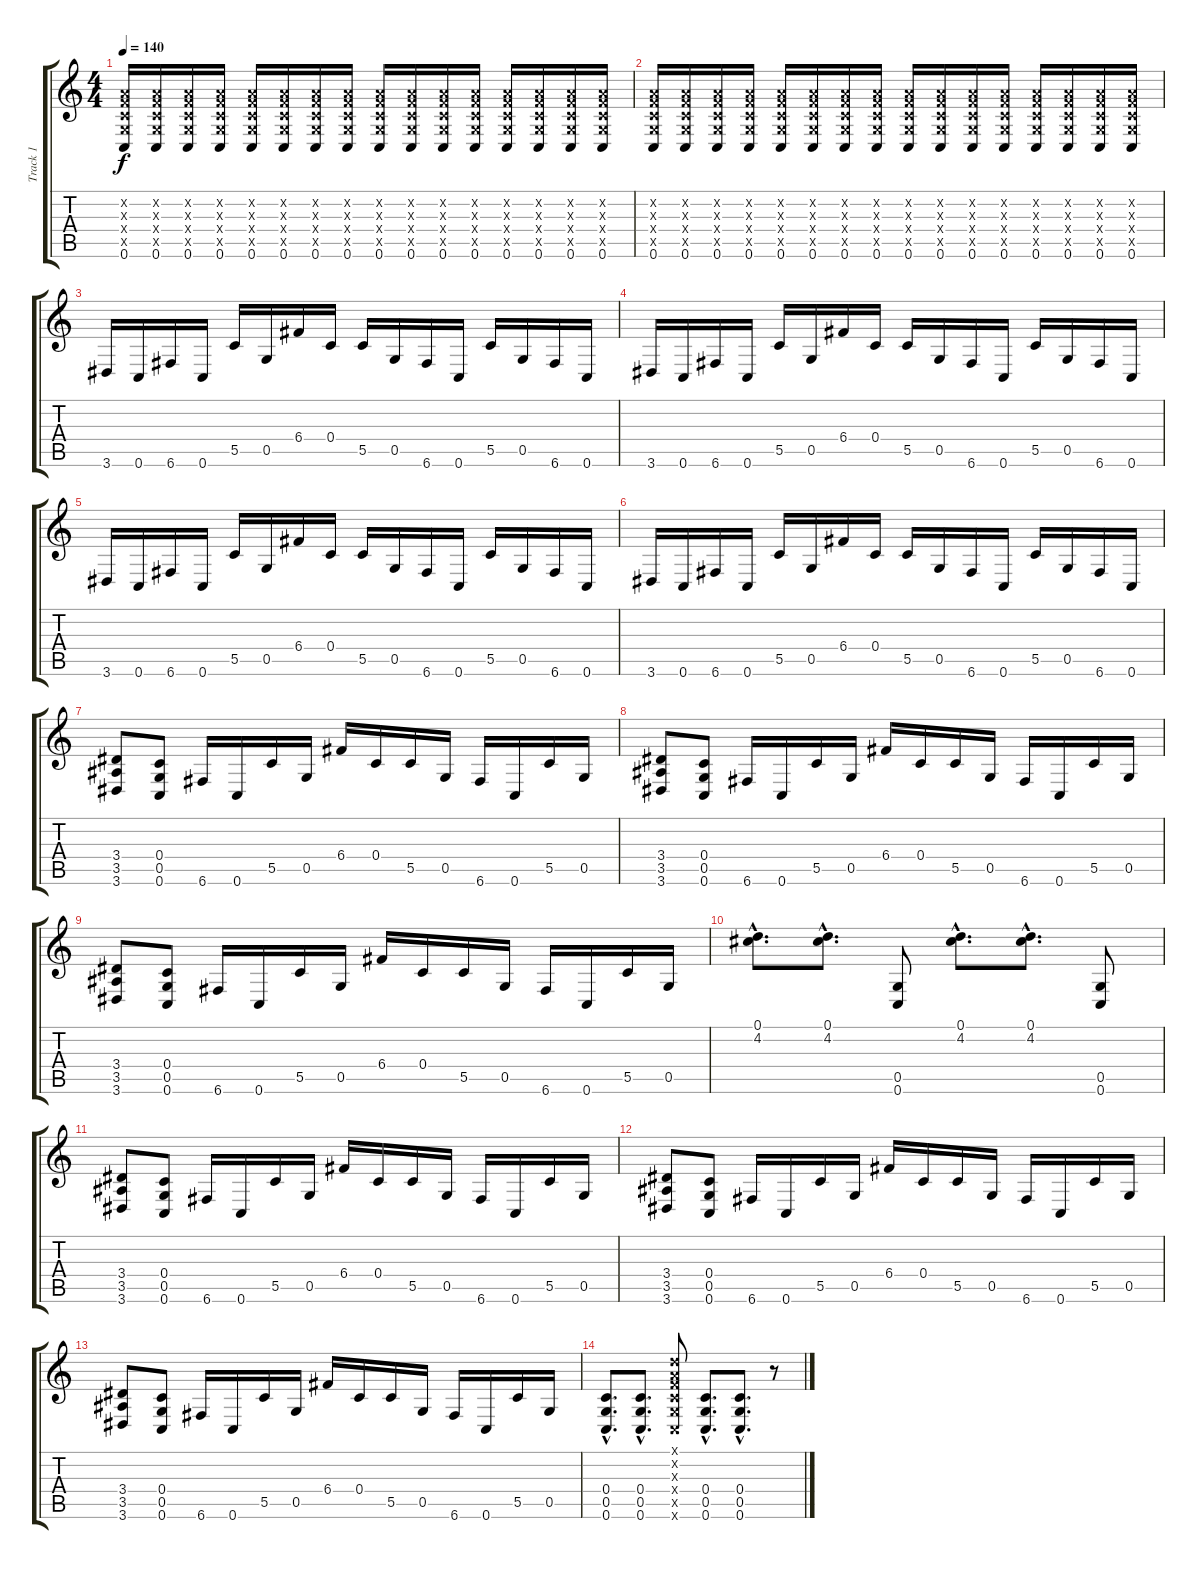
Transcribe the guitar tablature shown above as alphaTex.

\track ("Track 1" "Track 1") {instrument distortionguitar}
\staff {score tabs}
\tuning (D4 A3 F3 C3 G2 C2) {hide}
\ts (4 4)
\tempo 140
\clef g2
\ks c
(0.2{x} 0.3{x} 0.4{x} 0.5{x} 0.6).16{dy f} (0.2{x} 0.3{x} 0.4{x} 0.5{x} 0.6).16 (0.2{x} 0.3{x} 0.4{x} 0.5{x} 0.6).16 (0.2{x} 0.3{x} 0.4{x} 0.5{x} 0.6).16 (0.2{x} 0.3{x} 0.4{x} 0.5{x} 0.6).16 (0.2{x} 0.3{x} 0.4{x} 0.5{x} 0.6).16 (0.2{x} 0.3{x} 0.4{x} 0.5{x} 0.6).16 (0.2{x} 0.3{x} 0.4{x} 0.5{x} 0.6).16 (0.2{x} 0.3{x} 0.4{x} 0.5{x} 0.6).16 (0.2{x} 0.3{x} 0.4{x} 0.5{x} 0.6).16 (0.2{x} 0.3{x} 0.4{x} 0.5{x} 0.6).16 (0.2{x} 0.3{x} 0.4{x} 0.5{x} 0.6).16 (0.2{x} 0.3{x} 0.4{x} 0.5{x} 0.6).16 (0.2{x} 0.3{x} 0.4{x} 0.5{x} 0.6).16 (0.2{x} 0.3{x} 0.4{x} 0.5{x} 0.6).16 (0.2{x} 0.3{x} 0.4{x} 0.5{x} 0.6).16 |
(0.2{x} 0.3{x} 0.4{x} 0.5{x} 0.6).16 (0.2{x} 0.3{x} 0.4{x} 0.5{x} 0.6).16 (0.2{x} 0.3{x} 0.4{x} 0.5{x} 0.6).16 (0.2{x} 0.3{x} 0.4{x} 0.5{x} 0.6).16 (0.2{x} 0.3{x} 0.4{x} 0.5{x} 0.6).16 (0.2{x} 0.3{x} 0.4{x} 0.5{x} 0.6).16 (0.2{x} 0.3{x} 0.4{x} 0.5{x} 0.6).16 (0.2{x} 0.3{x} 0.4{x} 0.5{x} 0.6).16 (0.2{x} 0.3{x} 0.4{x} 0.5{x} 0.6).16 (0.2{x} 0.3{x} 0.4{x} 0.5{x} 0.6).16 (0.2{x} 0.3{x} 0.4{x} 0.5{x} 0.6).16 (0.2{x} 0.3{x} 0.4{x} 0.5{x} 0.6).16 (0.2{x} 0.3{x} 0.4{x} 0.5{x} 0.6).16 (0.2{x} 0.3{x} 0.4{x} 0.5{x} 0.6).16 (0.2{x} 0.3{x} 0.4{x} 0.5{x} 0.6).16 (0.2{x} 0.3{x} 0.4{x} 0.5{x} 0.6).16 |
3.6.16 0.6.16 6.6.16 0.6.16 5.5.16 0.5.16 6.4.16 0.4.16 5.5.16 0.5.16 6.6.16 0.6.16 5.5.16 0.5.16 6.6.16 0.6.16 |
3.6.16 0.6.16 6.6.16 0.6.16 5.5.16 0.5.16 6.4.16 0.4.16 5.5.16 0.5.16 6.6.16 0.6.16 5.5.16 0.5.16 6.6.16 0.6.16 |
3.6.16 0.6.16 6.6.16 0.6.16 5.5.16 0.5.16 6.4.16 0.4.16 5.5.16 0.5.16 6.6.16 0.6.16 5.5.16 0.5.16 6.6.16 0.6.16 |
3.6.16 0.6.16 6.6.16 0.6.16 5.5.16 0.5.16 6.4.16 0.4.16 5.5.16 0.5.16 6.6.16 0.6.16 5.5.16 0.5.16 6.6.16 0.6.16 |
(3.4 3.5 3.6).8 (0.4 0.5 0.6).8 6.6.16 0.6.16 5.5.16 0.5.16 6.4.16 0.4.16 5.5.16 0.5.16 6.6.16 0.6.16 5.5.16 0.5.16 |
(3.4 3.5 3.6).8 (0.4 0.5 0.6).8 6.6.16 0.6.16 5.5.16 0.5.16 6.4.16 0.4.16 5.5.16 0.5.16 6.6.16 0.6.16 5.5.16 0.5.16 |
(3.4 3.5 3.6).8 (0.4 0.5 0.6).8 6.6.16 0.6.16 5.5.16 0.5.16 6.4.16 0.4.16 5.5.16 0.5.16 6.6.16 0.6.16 5.5.16 0.5.16 |
(0.1{hac} 4.2{hac}).8{d} (0.1{hac} 4.2{hac}).8{d} (0.5 0.6).8 (0.1{hac} 4.2{hac}).8{d} (0.1{hac} 4.2{hac}).8{d} (0.5 0.6).8 |
(3.4 3.5 3.6).8 (0.4 0.5 0.6).8 6.6.16 0.6.16 5.5.16 0.5.16 6.4.16 0.4.16 5.5.16 0.5.16 6.6.16 0.6.16 5.5.16 0.5.16 |
(3.4 3.5 3.6).8 (0.4 0.5 0.6).8 6.6.16 0.6.16 5.5.16 0.5.16 6.4.16 0.4.16 5.5.16 0.5.16 6.6.16 0.6.16 5.5.16 0.5.16 |
(3.4 3.5 3.6).8 (0.4 0.5 0.6).8 6.6.16 0.6.16 5.5.16 0.5.16 6.4.16 0.4.16 5.5.16 0.5.16 6.6.16 0.6.16 5.5.16 0.5.16 |
(0.4{hac} 0.5{hac} 0.6{hac}).8{d} (0.4{hac} 0.5{hac} 0.6{hac}).8{d} (0.1{x} 0.2{x} 0.3{x} 0.4{x} 0.5{x} 0.6{x}).8 (0.4{hac} 0.5{hac} 0.6{hac}).8{d} (0.4{hac} 0.5{hac} 0.6{hac}).8{d} r.8
